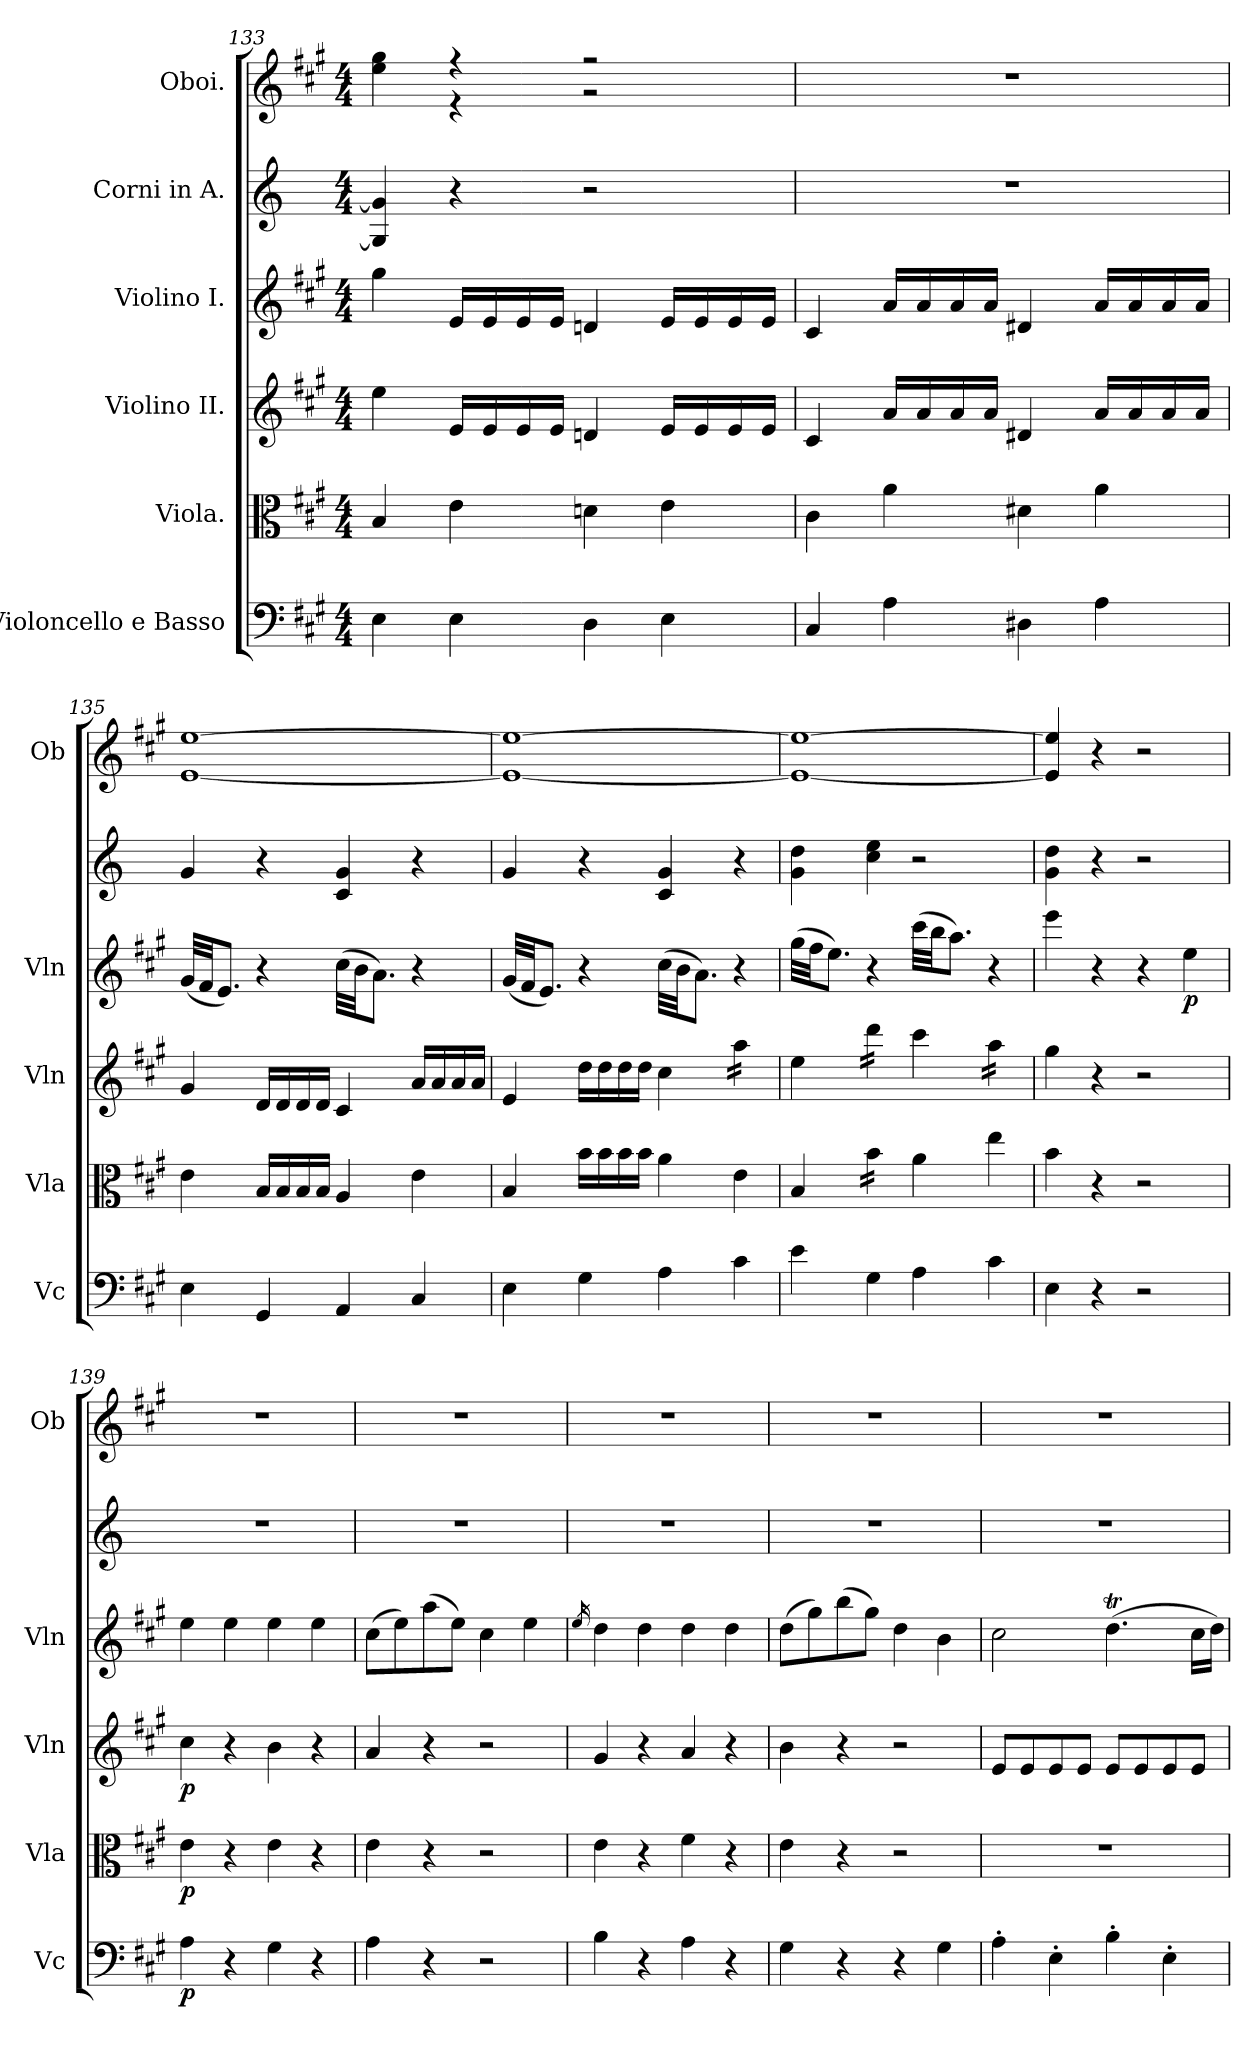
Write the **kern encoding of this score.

**kern	**dynam	**kern	**dynam	**kern	**dynam	**kern	**dynam	**kern	**kern
*part6	*part6	*part5	*part5	*part4	*part4	*part3	*part3	*part2	*part1
*staff6	*staff6	*staff5	*staff5	*staff4	*staff4	*staff3	*staff3	*staff2	*staff1
*I"Violoncello e Basso	*	*I"Viola.	*	*I"Violino II.	*	*I"Violino I.	*	*I"Corni in A.	*I"Oboi.
*I'Vc	*	*I'Vla	*	*I'Vln	*	*I'Vln	*	*	*I'Ob
*clefF4	*	*clefC3	*	*clefG2	*	*clefG2	*	*clefG2	*clefG2
*	*	*	*	*	*	*	*	*ITrd2c3	*
*k[f#c#g#]	*	*k[f#c#g#]	*	*k[f#c#g#]	*	*k[f#c#g#]	*	*k[f#c#g#]	*k[f#c#g#]
*M4/4	*	*M4/4	*	*M4/4	*	*M4/4	*	*M4/4	*M4/4
=133	=133	=133	=133	=133	=133	=133	=133	=133	=133
*	*	*	*	*	*	*	*	*	*^
4E\	.	4B/	.	4ee\	.	4gg#\	.	4E/] 4e/]	4ee\ 4gg#\	4ryy
4E\	.	4e\	.	16e/LL	.	16e/LL	.	4r	4r	4r
.	.	.	.	16e/	.	16e/	.	.	.	.
.	.	.	.	16e/	.	16e/	.	.	.	.
.	.	.	.	16e/JJ	.	16e/JJ	.	.	.	.
4D\	.	4dn\	.	4dn/	.	4dn/	.	2r	2r	2r
4E\	.	4e\	.	16e/LL	.	16e/LL	.	.	.	.
.	.	.	.	16e/	.	16e/	.	.	.	.
.	.	.	.	16e/	.	16e/	.	.	.	.
.	.	.	.	16e/JJ	.	16e/JJ	.	.	.	.
*	*	*	*	*	*	*	*	*	*v	*v
=134	=134	=134	=134	=134	=134	=134	=134	=134	=134
4C#/	.	4c#\	.	4c#/	.	4c#/	.	1r	1r
4A\	.	4a\	.	16a/LL	.	16a/LL	.	.	.
.	.	.	.	16a/	.	16a/	.	.	.
.	.	.	.	16a/	.	16a/	.	.	.
.	.	.	.	16a/JJ	.	16a/JJ	.	.	.
4D#X\	.	4d#X\	.	4d#X/	.	4d#X/	.	.	.
4A\	.	4a\	.	16a/LL	.	16a/LL	.	.	.
.	.	.	.	16a/	.	16a/	.	.	.
.	.	.	.	16a/	.	16a/	.	.	.
.	.	.	.	16a/JJ	.	16a/JJ	.	.	.
!!LO:LB:g=z
=135	=135	=135	=135	=135	=135	=135	=135	=135	=135
4E\	.	4e\	.	4g#/	.	(<32g#/LLL	.	4e/	[1e [1ee
.	.	.	.	.	.	32f#/JJ	.	.	.
.	.	.	.	.	.	8.e/J)	.	.	.
4GG#/	.	16B/LL	.	16d/LL	.	4r	.	4r	.
.	.	16B/	.	16d/	.	.	.	.	.
.	.	16B/	.	16d/	.	.	.	.	.
.	.	16B/JJ	.	16d/JJ	.	.	.	.	.
4AA/	.	4A/	.	4c#/	.	(>32cc#\LLL	.	4A/ 4e/	.
.	.	.	.	.	.	32b\JJ	.	.	.
.	.	.	.	.	.	8.a\J)	.	.	.
4C#/	.	4e\	.	16a/LL	.	4r	.	4r	.
.	.	.	.	16a/	.	.	.	.	.
.	.	.	.	16a/	.	.	.	.	.
.	.	.	.	16a/JJ	.	.	.	.	.
=136	=136	=136	=136	=136	=136	=136	=136	=136	=136
4E\	.	4B/	.	4e/	.	(<32g#/LLL	.	4e/	1e_ 1ee_
.	.	.	.	.	.	32f#/JJ	.	.	.
.	.	.	.	.	.	8.e/J)	.	.	.
4G#\	.	16b\LL	.	16dd\LL	.	4r	.	4r	.
.	.	16b\	.	16dd\	.	.	.	.	.
.	.	16b\	.	16dd\	.	.	.	.	.
.	.	16b\JJ	.	16dd\JJ	.	.	.	.	.
4A\	.	4a\	.	4cc#\	.	(>32cc#\LLL	.	4A/ 4e/	.
.	.	.	.	.	.	32b\JJ	.	.	.
.	.	.	.	.	.	8.a\J)	.	.	.
*	*	*	*	*tremolo	*	*	*	*	*
4c#\	.	4e\	.	16aa\LL	.	4r	.	4r	.
.	.	.	.	16aa\	.	.	.	.	.
.	.	.	.	16aa\	.	.	.	.	.
.	.	.	.	16aa\JJ	.	.	.	.	.
*	*	*	*	*Xtremolo	*	*	*	*	*
=137	=137	=137	=137	=137	=137	=137	=137	=137	=137
4e\	.	4B/	.	4ee\	.	(>32gg#\LLL	.	4e\ 4b\	1e_ 1ee_
.	.	.	.	.	.	32ff#\JJ	.	.	.
.	.	.	.	.	.	8.ee\J)	.	.	.
*	*	*tremolo	*	*	*	*	*	*	*
*	*	*	*	*tremolo	*	*	*	*	*
4G#\	.	16b\LL	.	16ddd\LL	.	4r	.	4a\ 4cc#\	.
.	.	16b\	.	16ddd\	.	.	.	.	.
.	.	16b\	.	16ddd\	.	.	.	.	.
.	.	16b\JJ	.	16ddd\JJ	.	.	.	.	.
*	*	*	*	*Xtremolo	*	*	*	*	*
*	*	*Xtremolo	*	*	*	*	*	*	*
4A\	.	4a\	.	4ccc#\	.	(>32ccc#\LLL	.	2r	.
.	.	.	.	.	.	32bb\JJ	.	.	.
.	.	.	.	.	.	8.aa\J)	.	.	.
*	*	*	*	*tremolo	*	*	*	*	*
4c#\	.	4ee\	.	16aa\LL	.	4r	.	.	.
.	.	.	.	16aa\	.	.	.	.	.
.	.	.	.	16aa\	.	.	.	.	.
.	.	.	.	16aa\JJ	.	.	.	.	.
*	*	*	*	*Xtremolo	*	*	*	*	*
!!LO:PB:g=z
=138	=138	=138	=138	=138	=138	=138	=138	=138	=138
4E\	.	4b\	.	4gg#\	.	4eee\	.	4e\ 4b\	4e/] 4ee/]
4r	.	4r	.	4r	.	4r	.	4r	4r
2r	.	2r	.	2r	.	4r	.	2r	2r
!	!	!	!	!	!	!	!LO:DY:b	!	!
.	.	.	.	.	.	4ee\	p	.	.
=139	=139	=139	=139	=139	=139	=139	=139	=139	=139
!	!LO:DY:b	!	!LO:DY:b	!	!LO:DY:b	!	!	!	!
4A\	p	4e\	p	4cc#\	p	4ee\	.	1r	1r
4r	.	4r	.	4r	.	4ee\	.	.	.
4G#\	.	4e\	.	4b\	.	4ee\	.	.	.
4r	.	4r	.	4r	.	4ee\	.	.	.
=140	=140	=140	=140	=140	=140	=140	=140	=140	=140
4A\	.	4e\	.	4a/	.	(>8cc#\L	.	1r	1r
.	.	.	.	.	.	8ee\)	.	.	.
4r	.	4r	.	4r	.	(>8aa\	.	.	.
.	.	.	.	.	.	8ee\J)	.	.	.
2r	.	2r	.	2r	.	4cc#\	.	.	.
.	.	.	.	.	.	4ee\	.	.	.
=141	=141	=141	=141	=141	=141	=141	=141	=141	=141
.	.	.	.	.	.	16qee/	.	.	.
4B\	.	4e\	.	4g#/	.	4dd\	.	1r	1r
4r	.	4r	.	4r	.	4dd\	.	.	.
4A\	.	4f#\	.	4a/	.	4dd\	.	.	.
4r	.	4r	.	4r	.	4dd\	.	.	.
=142	=142	=142	=142	=142	=142	=142	=142	=142	=142
4G#\	.	4e\	.	4b\	.	(>8dd\L	.	1r	1r
.	.	.	.	.	.	8gg#\)	.	.	.
4r	.	4r	.	4r	.	(>8bb\	.	.	.
.	.	.	.	.	.	8gg#\J)	.	.	.
4r	.	2r	.	2r	.	4dd\	.	.	.
4G#\	.	.	.	.	.	4b\	.	.	.
=143	=143	=143	=143	=143	=143	=143	=143	=143	=143
4A'\	.	1r	.	8e/L	.	2cc#\	.	1r	1r
.	.	.	.	8e/	.	.	.	.	.
4E'\	.	.	.	8e/	.	.	.	.	.
.	.	.	.	8e/J	.	.	.	.	.
4B'\	.	.	.	8e/L	.	(>4.ddT\	.	.	.
.	.	.	.	8e/	.	.	.	.	.
4E'\	.	.	.	8e/	.	.	.	.	.
.	.	.	.	8e/J	.	16cc#\LL	.	.	.
.	.	.	.	.	.	16ddTTT\JJ)	.	.	.
=	=	=	=	=	=	=	=	=	=
*-	*-	*-	*-	*-	*-	*-	*-	*-	*-
